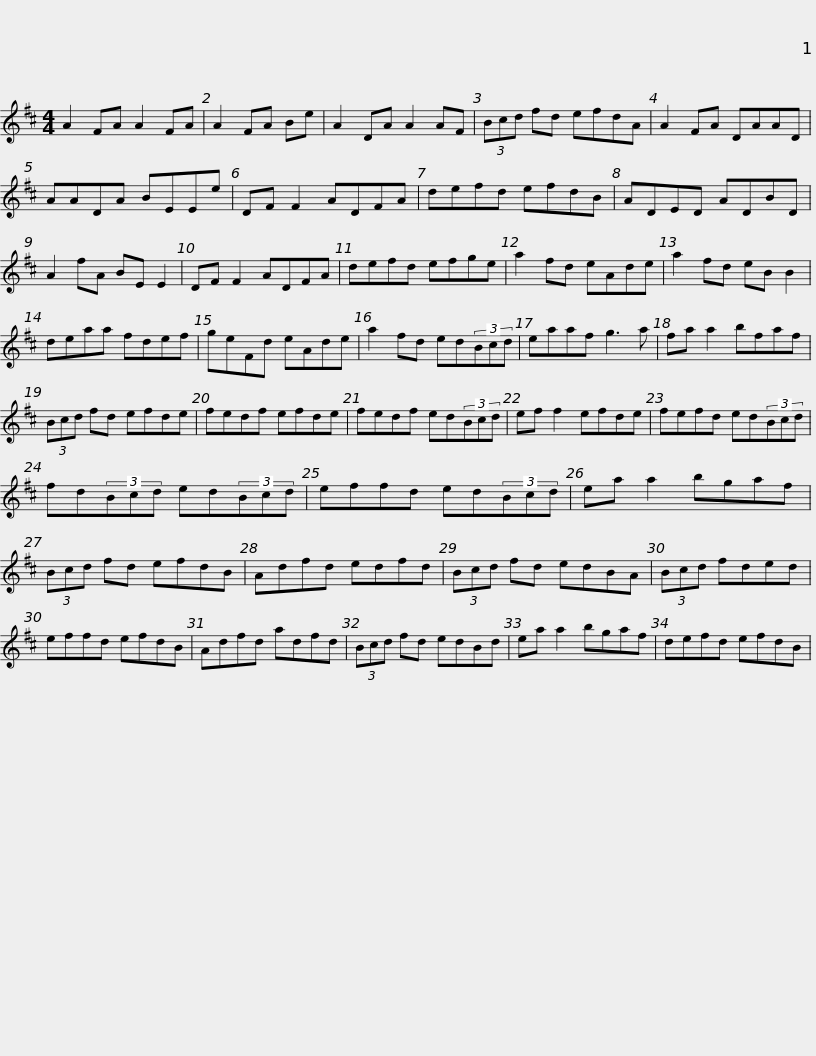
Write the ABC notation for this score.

X:1
L:1/8
M:4/4
I:linebreak $
K:D
V:1 treble
V:1
 A2 FA A2 FA | A2 FA Be | A2 DA A2 AF | (3Bcd fd efdA | A2 FA DAAD | %5
 AADA BEEe |$ DF F2 ADFA | defd efdB | ADED ADBD | A2 fA BE E2 | %10
 DF F2 ADFA | defd efge |$ a2 fd eAde | a2 fd eB B2 | deaa fdef | %15
 geFd eAde | a2 fd ed(3Bcd | eaaf g3 a |$ fa a2 bfaf | (3Bcd fd efde | %20
 fedf efde | fedf ed(3Bcd | ef f2 efde |$ fefd ed(3Bcd | fd(3Bcd ed(3Bcd | %25
 effd ed(3Bcd | ea a2 bgaf | (3Bcd fd efdB |$ Adfd edfd | (3Bcd fd edBA | %30
 (3Bcd fded | effd efdB | Adfd adfd |$ (3Bcd fd edBd | ea a2 bgaf | %35
 defd efdB | %36
